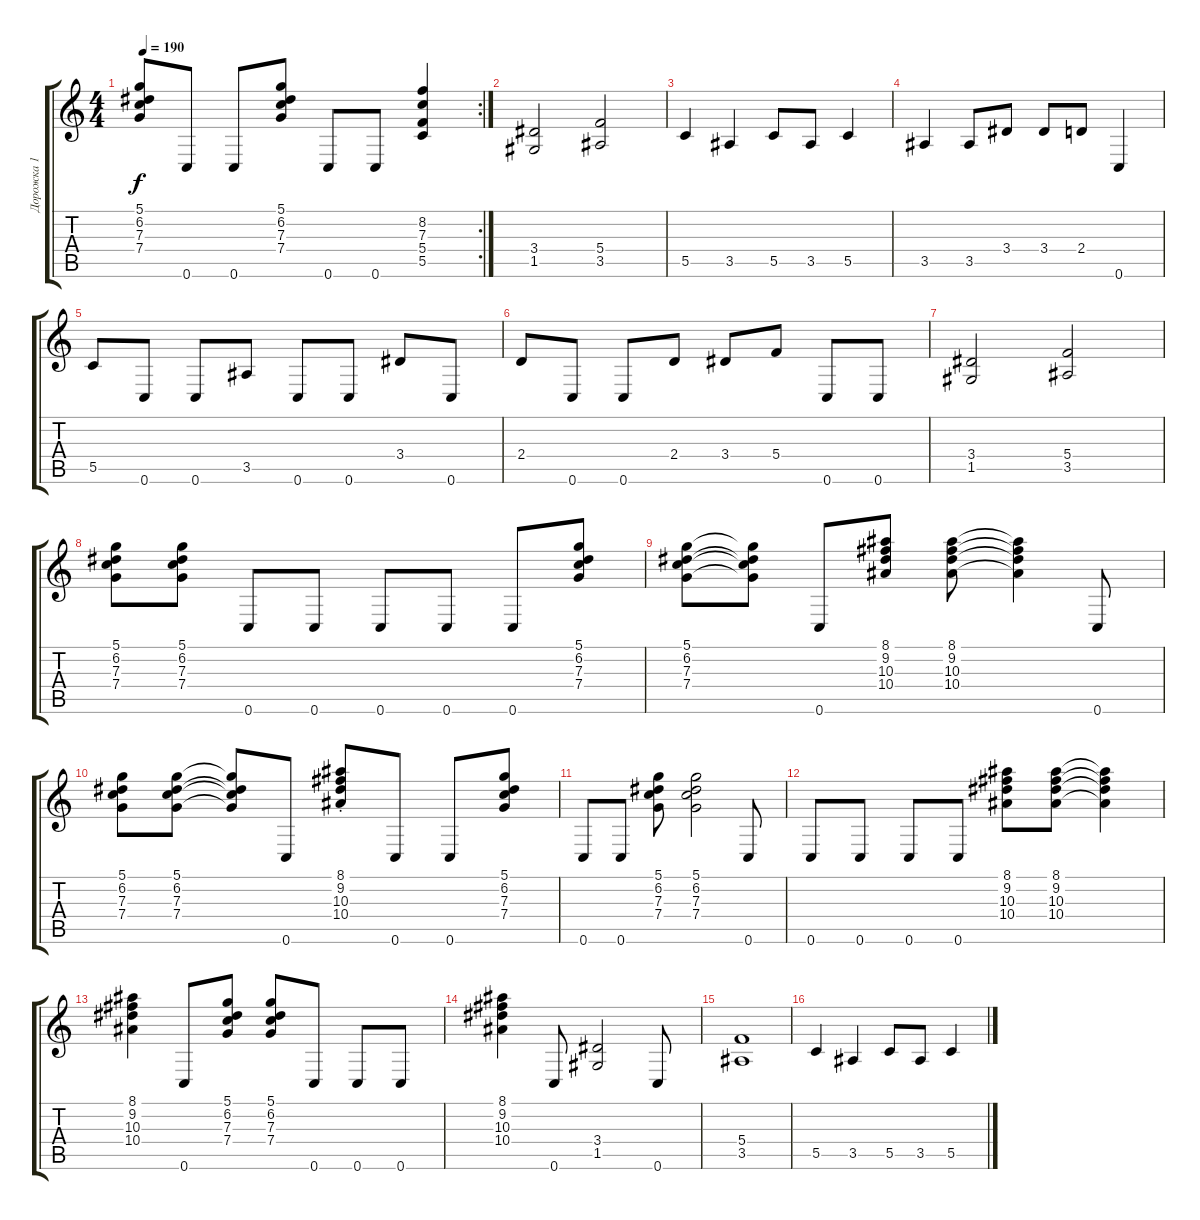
\track ("Дорожка 1" "Дорожка 1") {instrument distortionguitar}
\staff {score tabs}
\tuning (D4 A3 F3 C3 G2 C2) {hide}
\rc 2
\ts (4 4)
\tempo 190
\clef g2
\ks c
(5.1 6.2 7.3 7.4).8{dy f} 0.6.8 0.6.8 (5.1 6.2 7.3 7.4).8 0.6.8 0.6.8 (8.2 7.3 5.4 5.5).4 |
(3.4 1.5).2 (5.4 3.5).2 |
5.5.4 3.5.4 5.5.8 3.5.8 5.5.4 |
3.5.4 3.5.8 3.4.8 3.4.8 2.4.8 0.6.4 |
5.5.8 0.6.8 0.6.8 3.5.8 0.6.8 0.6.8 3.4.8 0.6.8 |
2.4.8 0.6.8 0.6.8 2.4.8 3.4.8 5.4.8 0.6.8 0.6.8 |
(3.4 1.5).2 (5.4 3.5).2 |
(5.1 6.2 7.3 7.4).8 (5.1 6.2 7.3 7.4).8 0.6.8 0.6.8 0.6.8 0.6.8 0.6.8 (5.1 6.2 7.3 7.4).8 |
(5.1 6.2 7.3 7.4).8 (5.1{t} 6.2{t} 7.3{t} 7.4{t}).8 0.6.8 (8.1 9.2 10.3 10.4).8 (8.1 9.2 10.3 10.4).8 (8.1{t} 9.2{t} 10.3{t} 10.4{t}).4 0.6.8 |
(5.1 6.2 7.3 7.4).8 (5.1 6.2 7.3 7.4).8 (5.1{t} 6.2{t} 7.3{t} 7.4{t}).8 0.6.8 (8.1 9.2 10.3 10.4{st}).8 0.6.8 0.6.8 (5.1 6.2 7.3 7.4).8 |
0.6.8 0.6.8 (5.1 6.2 7.3 7.4).8 (5.1 6.2 7.3 7.4).2 0.6.8 |
0.6.8 0.6.8 0.6.8 0.6.8 (8.1 9.2 10.3 10.4).8 (8.1 9.2 10.3 10.4).8 (8.1{t} 9.2{t} 10.3{t} 10.4{t}).4 |
(8.1 9.2 10.3 10.4).4 0.6.8 (5.1 6.2 7.3 7.4).8 (5.1 6.2 7.3 7.4).8 0.6.8 0.6.8 0.6.8 |
(8.1 9.2 10.3 10.4).4 0.6.8 (3.4 1.5).2 0.6.8 |
(5.4 3.5).1 |
5.5.4 3.5.4 5.5.8 3.5.8 5.5.4
